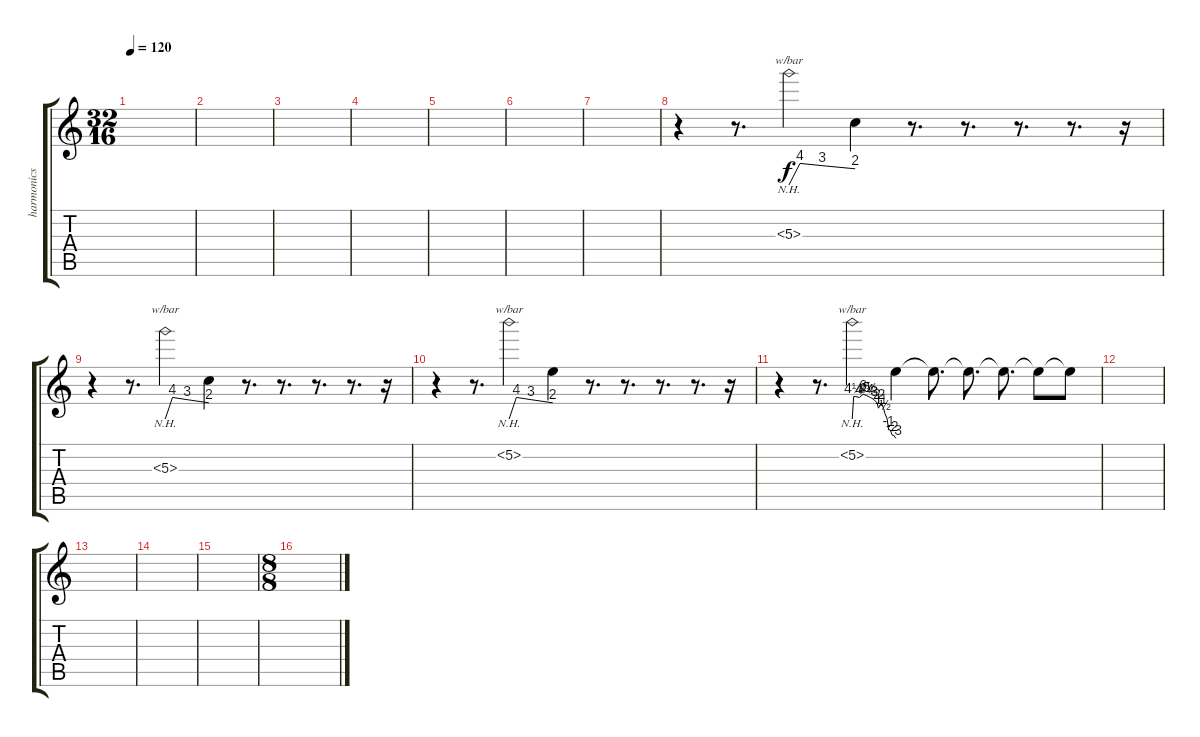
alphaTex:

\track ("harmonics 1" "harmonics ") {instrument distortionguitar}
\staff {score tabs}
\tuning (E4 B3 G3 D3 A2 E2) {hide}
\ts (32 16)
\tempo 120
\clef g2
\ks c
|
|
|
|
|
|
|
r.4 r.8{d} 5.3{nh}.2{tbe (custom default 0 0 10 16 30 12 60 8)} 5.3{t}.4 r.8{d} r.8{d} r.8{d} r.8{d} r.16 |
r.4 r.8{d} 5.3{nh}.2{tbe (custom default 0 0 10 16 30 12 60 8)} 5.3{t}.4 r.8{d} r.8{d} r.8{d} r.8{d} r.16 |
r.4 r.8{d} 5.2{nh}.2{tbe (custom default 0 0 10 16 30 12 60 8)} 5.2{t}.4 r.8{d} r.8{d} r.8{d} r.8{d} r.16 |
r.4 r.8{d} 5.2{nh}.2{tbe (custom default 0 0 2 18 4 18 10 16 15 24 20 20 22 18 25 16 30 12 34 8 36 4 40 8 43 4 45 2 48 0 50 -4 52 -4 55 -8 57 -8 60 -12)} 5.2{t}.4 5.2{t}.8{d} 5.2{t}.8{d} 5.2{t}.8{d} 5.2{t}.8 5.2{t}.8 |
|
|
|
|
\ts (8 8)
